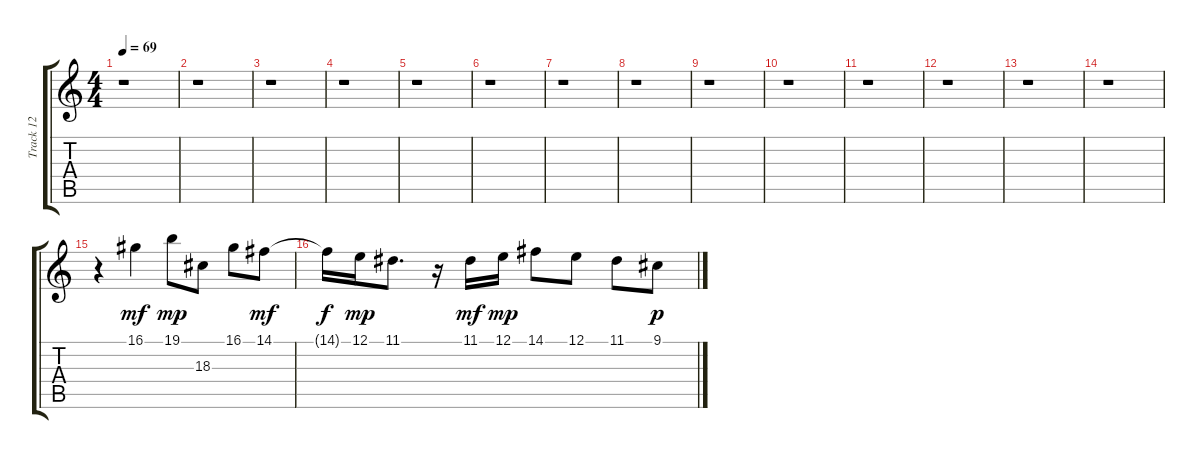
\track ("Track 12" "Track 12") {instrument sopranosax}
\staff {score tabs}
\tuning (E4 B3 G3 D3 A2 E2) {hide}
\ts (4 4)
\tempo 69
\clef g2
\ks c
r.1{dy f} |
r.1 |
r.1 |
r.1 |
r.1 |
r.1 |
r.1 |
r.1 |
r.1 |
r.1 |
r.1 |
r.1 |
r.1 |
r.1 |
r.4 16.1.4{dy mf volume 12 instrument flute} 19.1.8{dy mp} 18.3.8 16.1.8 14.1.8{dy mf} |
14.1{t}.16{dy f} 12.1.16{dy mp} 11.1.8{d} r.16 11.1.16{dy mf} 12.1.16{dy mp} 14.1.8 12.1.8 11.1.8 9.1.8{dy p}
